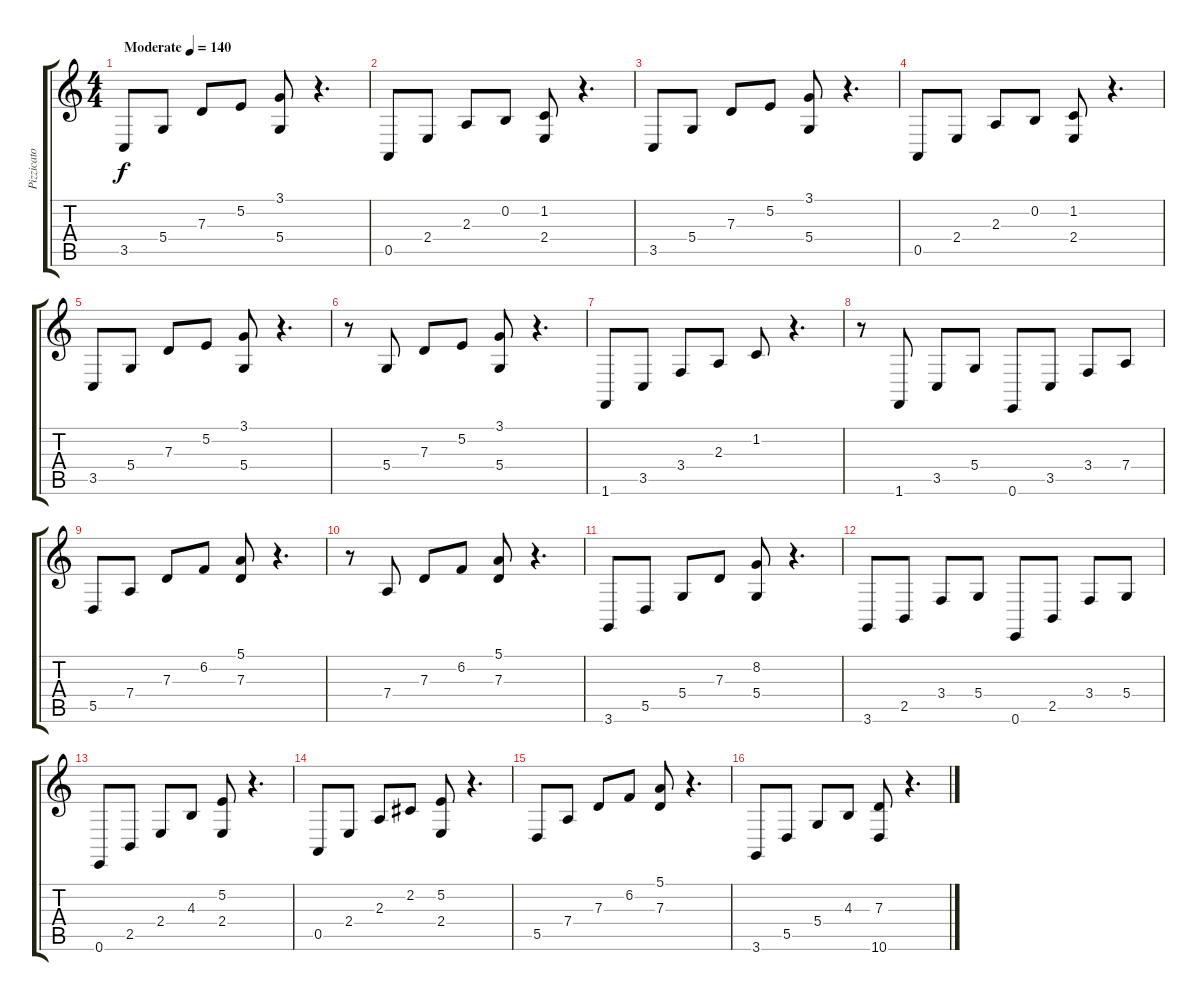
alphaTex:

\track ("Pizzicato Strings" "Pizzicato ") {instrument pizzicatostrings}
\staff {score tabs}
\tuning (E4 B3 G3 D3 A2 E2) {hide}
\ts (4 4)
\tempo (140 "Moderate")
\clef g2
\ks c
3.5.8{dy f instrument pizzicatostrings} 5.4.8 7.3.8 5.2.8 (3.1 5.4).8 r.4{d} |
0.5.8 2.4.8 2.3.8 0.2.8 (1.2 2.4).8 r.4{d} |
3.5.8 5.4.8 7.3.8 5.2.8 (3.1 5.4).8 r.4{d} |
0.5.8 2.4.8 2.3.8 0.2.8 (1.2 2.4).8 r.4{d} |
3.5.8 5.4.8 7.3.8 5.2.8 (3.1 5.4).8 r.4{d} |
r.8 5.4.8 7.3.8 5.2.8 (3.1 5.4).8 r.4{d} |
1.6.8 3.5.8 3.4.8 2.3.8 1.2.8 r.4{d} |
r.8 1.6.8 3.5.8 5.4.8 0.6.8 3.5.8 3.4.8 7.4.8 |
5.5.8 7.4.8 7.3.8 6.2.8 (5.1 7.3).8 r.4{d} |
r.8 7.4.8 7.3.8 6.2.8 (5.1 7.3).8 r.4{d} |
3.6.8 5.5.8 5.4.8 7.3.8 (8.2 5.4).8 r.4{d} |
3.6.8 2.5.8 3.4.8 5.4.8 0.6.8 2.5.8 3.4.8 5.4.8 |
0.6.8 2.5.8 2.4.8 4.3.8 (5.2 2.4).8 r.4{d} |
0.5.8 2.4.8 2.3.8 2.2.8 (5.2 2.4).8 r.4{d} |
5.5.8 7.4.8 7.3.8 6.2.8 (5.1 7.3).8 r.4{d} |
3.6.8 5.5.8 5.4.8 4.3.8 (7.3 10.6).8 r.4{d}
